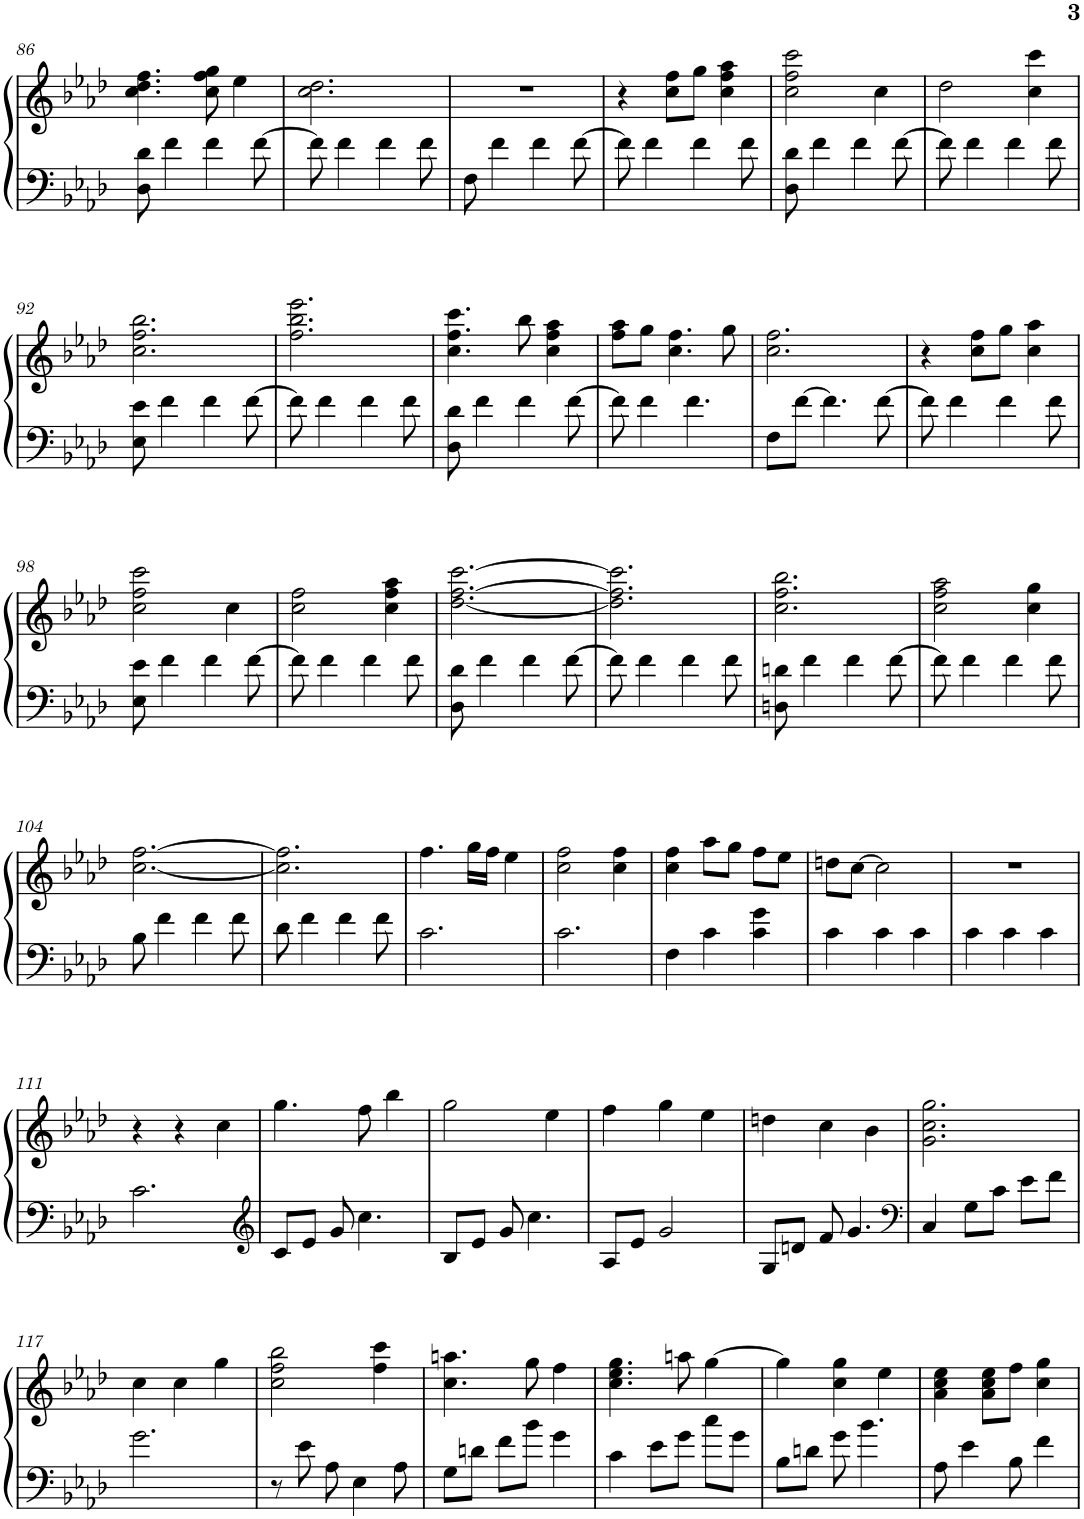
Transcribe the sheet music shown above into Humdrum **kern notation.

**kern	**kern
*part1	*part1
*staff2	*staff1
*I"钢琴, Piano 1	*
*I'Pno.	*
!!LO:PB:g=z
*clefF4	*clefG2
*k[b-e-a-d-]	*k[b-e-a-d-]
*M3/4	*M3/4
=86	=86
8D-\ 8d-\	4.cc\ 4.dd-\ 4.ff\
4f\	.
4f\	8cc\ 8ff\ 8gg\
.	4ee-\
[8f\	.
=87	=87
8f\]	2.cc\ 2.dd-\
4f\	.
4f\	.
8f\	.
=88	=88
8F\	2.r
4f\	.
4f\	.
[8f\	.
=89	=89
8f\]	4r
4f\	.
.	8cc\ 8ff\L
4f\	8gg\J
.	4cc\ 4ff\ 4aa-\
8f\	.
=90	=90
8D-\ 8d-\	2cc\ 2ff\ 2ccc\
4f\	.
4f\	.
.	4cc\
[8f\	.
=91	=91
8f\]	2dd-\
4f\	.
4f\	.
.	4cc\ 4ccc\
8f\	.
!!LO:LB:g=z
=92	=92
8E-\ 8e-\	2.cc\ 2.ff\ 2.bb-\
4f\	.
4f\	.
[8f\	.
=93	=93
8f\]	2.ff\ 2.bb-\ 2.eee-\
4f\	.
4f\	.
8f\	.
=94	=94
8D-\ 8d-\	4.cc\ 4.ff\ 4.ccc\
4f\	.
4f\	8bb-\
.	4cc\ 4ff\ 4aa-\
[8f\	.
=95	=95
8f\]	8ff\ 8aa-\L
4f\	8gg\J
.	4.cc\ 4.ff\
4.f\	.
.	8gg\
=96	=96
8F\L	2.cc\ 2.ff\
[8f\J	.
4.f\]	.
[8f\	.
=97	=97
8f\]	4r
4f\	.
.	8cc\ 8ff\L
4f\	8gg\J
.	4cc\ 4aa-\
8f\	.
!!LO:LB:g=z
=98	=98
8E-\ 8e-\	2cc\ 2ff\ 2ccc\
4f\	.
4f\	.
.	4cc\
[8f\	.
=99	=99
8f\]	2cc\ 2ff\
4f\	.
4f\	.
.	4cc\ 4ff\ 4aa-\
8f\	.
=100	=100
8D-\ 8d-\	[2.dd-\ [2.ff\ [2.ccc\
4f\	.
4f\	.
[8f\	.
=101	=101
8f\]	2.dd-\] 2.ff\] 2.ccc\]
4f\	.
4f\	.
8f\	.
=102	=102
8Dn\ 8dn\	2.cc\ 2.ff\ 2.bb-\
4f\	.
4f\	.
[8f\	.
=103	=103
8f\]	2cc\ 2ff\ 2aa-\
4f\	.
4f\	.
.	4cc\ 4gg\
8f\	.
!!LO:LB:g=z
=104	=104
8B-\	[2.cc\ [2.ff\
4f\	.
4f\	.
8f\	.
=105	=105
8d-\	2.cc\] 2.ff\]
4f\	.
4f\	.
8f\	.
=106	=106
2.c\	4.ff\
.	16gg\LL
.	16ff\JJ
.	4ee-\
=107	=107
2.c\	2cc\ 2ff\
.	4cc\ 4ff\
=108	=108
4F\	4cc\ 4ff\
4c\	8aa-\L
.	8gg\J
4c\ 4g\	8ff\L
.	8ee-\J
=109	=109
4c\	8ddn\L
.	[8cc\J
4c\	2cc\]
4c\	.
=110	=110
4c\	2.r
4c\	.
4c\	.
!!LO:LB:g=z
=111	=111
2.c\	4r
.	4r
.	4cc\
=112	=112
*clefG2	*
8c/L	4.gg\
8e-/J	.
8g/	.
4.cc\	8ff\
.	4bb-\
=113	=113
8B-/L	2gg\
8e-/J	.
8g/	.
4.cc\	.
.	4ee-\
=114	=114
8A-/L	4ff\
8e-/J	.
2g/	4gg\
.	4ee-\
=115	=115
8G/L	4ddn\
8dn/J	.
8f/	4cc\
4.g/	.
.	4b-\
=116	=116
*clefF4	*
4C/	2.g\ 2.cc\ 2.gg\
8G\L	.
8c\J	.
8e-\L	.
8f\J	.
!!LO:LB:g=z
=117	=117
2.g\	4cc\
.	4cc\
.	4gg\
=118	=118
8r	2cc\ 2ff\ 2bb-\
8e-\	.
8A-\	.
4E-\	.
.	4ff\ 4ccc\
8A-\	.
=119	=119
8G\L	4.cc\ 4.aan\
8dn\J	.
8f\L	.
8b-\J	8gg\
4g\	4ff\
=120	=120
4c\	4.cc\ 4.ee-\ 4.gg\
8e-\L	.
8g\J	8aan\
8cc\L	[4gg\
8g\J	.
=121	=121
8B-\L	4gg\]
8dn\J	.
8g\	4cc\ 4gg\
4.b-\	.
.	4ee-\
=122	=122
8A-\	4a-\ 4cc\ 4ee-\
4e-\	.
.	8a-\ 8cc\ 8ee-\L
8B-\	8ff\J
4f\	4cc\ 4gg\
=	=
*-	*-
